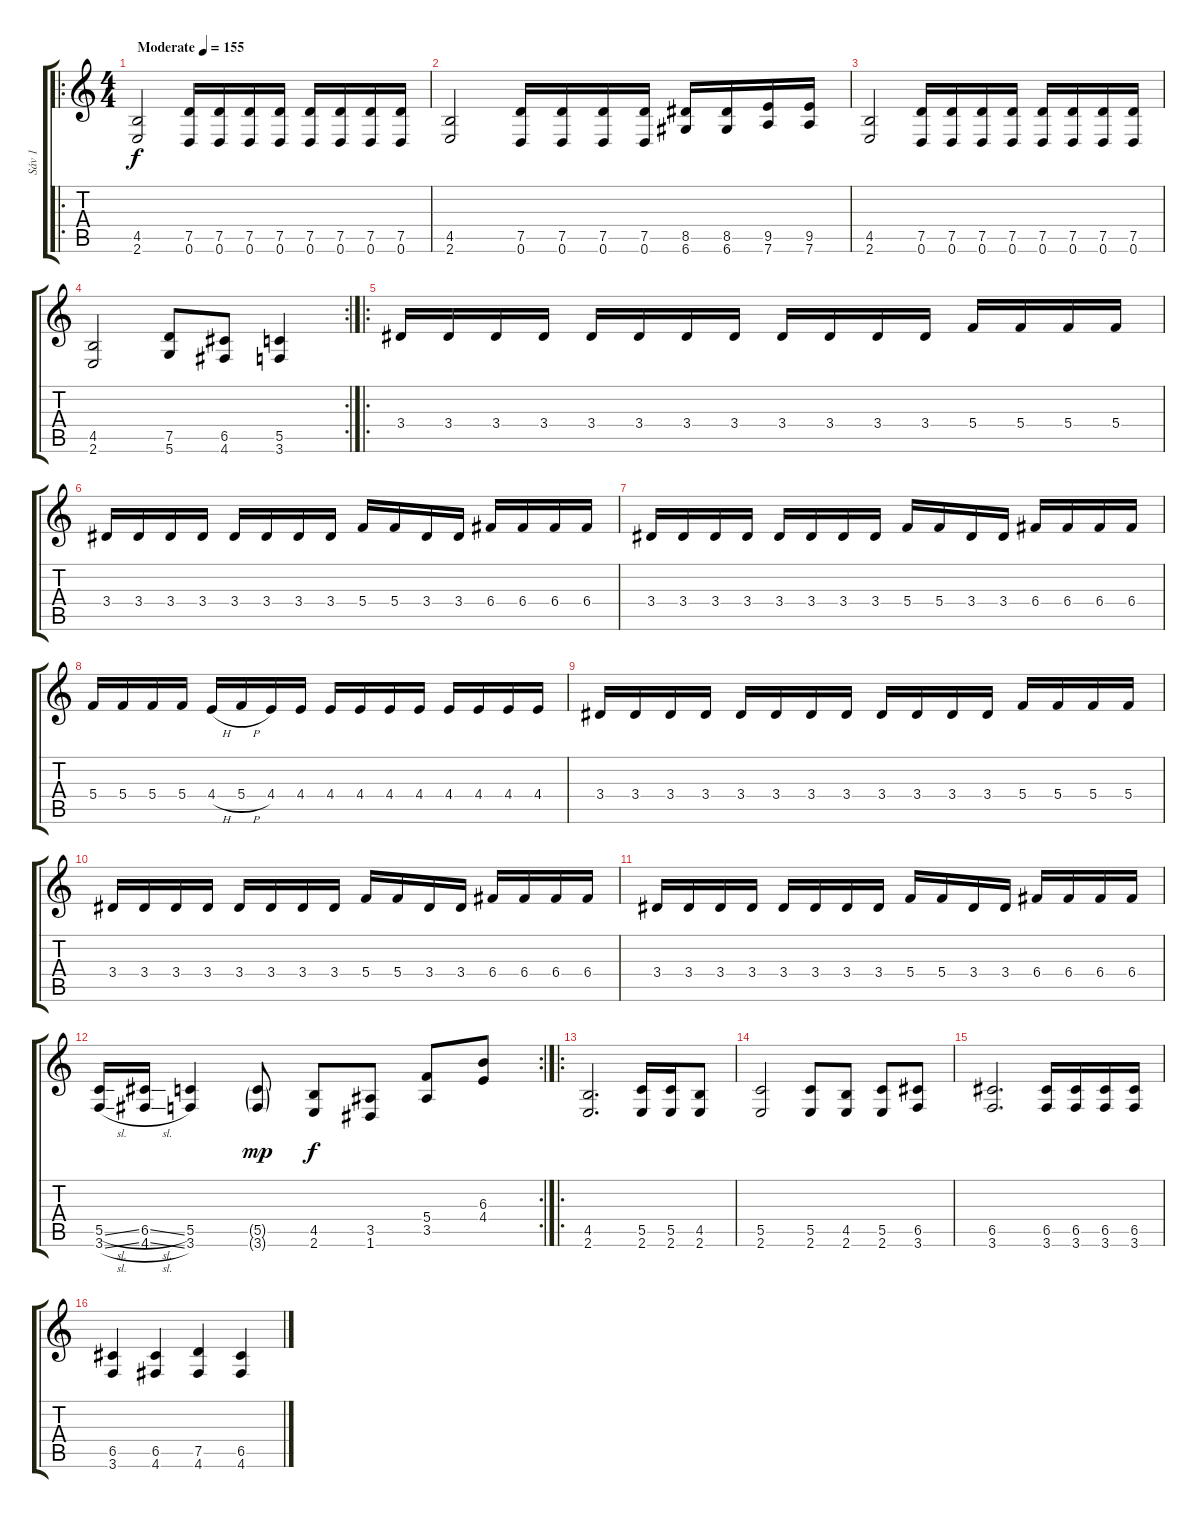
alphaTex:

\track ("Sáv 1" "Sáv 1") {instrument electricguitarclean}
\staff {score tabs}
\tuning (D4 A3 F3 C3 G2 D2) {hide}
\ro
\ts (4 4)
\tempo (155 "Moderate")
\clef g2
\ks c
(4.5 2.6).2{dy f instrument electricguitarclean} (7.5 0.6).16 (7.5 0.6).16 (7.5 0.6).16 (7.5 0.6).16 (7.5 0.6).16 (7.5 0.6).16 (7.5 0.6).16 (7.5 0.6).16 |
(4.5 2.6).2 (7.5 0.6).16 (7.5 0.6).16 (7.5 0.6).16 (7.5 0.6).16 (8.5 6.6).16 (8.5 6.6).16 (9.5 7.6).16 (9.5 7.6).16 |
(4.5 2.6).2 (7.5 0.6).16 (7.5 0.6).16 (7.5 0.6).16 (7.5 0.6).16 (7.5 0.6).16 (7.5 0.6).16 (7.5 0.6).16 (7.5 0.6).16 |
\rc 2
(4.5 2.6).2 (7.5 5.6).8 (6.5 4.6).8 (5.5 3.6).4 |
\ro
3.4.16 3.4.16 3.4.16 3.4.16 3.4.16 3.4.16 3.4.16 3.4.16 3.4.16 3.4.16 3.4.16 3.4.16 5.4.16 5.4.16 5.4.16 5.4.16 |
3.4.16 3.4.16 3.4.16 3.4.16 3.4.16 3.4.16 3.4.16 3.4.16 5.4.16 5.4.16 3.4.16 3.4.16 6.4.16 6.4.16 6.4.16 6.4.16 |
3.4.16 3.4.16 3.4.16 3.4.16 3.4.16 3.4.16 3.4.16 3.4.16 5.4.16 5.4.16 3.4.16 3.4.16 6.4.16 6.4.16 6.4.16 6.4.16 |
5.4.16 5.4.16 5.4.16 5.4.16 4.4{h}.16 5.4{h}.16 4.4.16 4.4.16 4.4.16 4.4.16 4.4.16 4.4.16 4.4.16 4.4.16 4.4.16 4.4.16 |
3.4.16 3.4.16 3.4.16 3.4.16 3.4.16 3.4.16 3.4.16 3.4.16 3.4.16 3.4.16 3.4.16 3.4.16 5.4.16 5.4.16 5.4.16 5.4.16 |
3.4.16 3.4.16 3.4.16 3.4.16 3.4.16 3.4.16 3.4.16 3.4.16 5.4.16 5.4.16 3.4.16 3.4.16 6.4.16 6.4.16 6.4.16 6.4.16 |
3.4.16 3.4.16 3.4.16 3.4.16 3.4.16 3.4.16 3.4.16 3.4.16 5.4.16 5.4.16 3.4.16 3.4.16 6.4.16 6.4.16 6.4.16 6.4.16 |
\rc 2
(5.5{sl} 3.6{sl}).16 (6.5{sl} 4.6{sl}).16 (5.5 3.6).4 (5.5{g} 3.6{g}).8{dy mp} (4.5 2.6).8{dy f} (3.5 1.6).8 (5.4 3.5).8 (6.3 4.4).8 |
\ro
(4.5 2.6).2{d} (5.5 2.6).16 (5.5 2.6).16 (4.5 2.6).8 |
(5.5 2.6).2 (5.5 2.6).8 (4.5 2.6).8 (5.5 2.6).8 (6.5 3.6).8 |
(6.5 3.6).2{d} (6.5 3.6).16 (6.5 3.6).16 (6.5 3.6).16 (6.5 3.6).16 |
(6.5 3.6).4 (6.5 4.6).4 (7.5 4.6).4 (6.5 4.6).4
